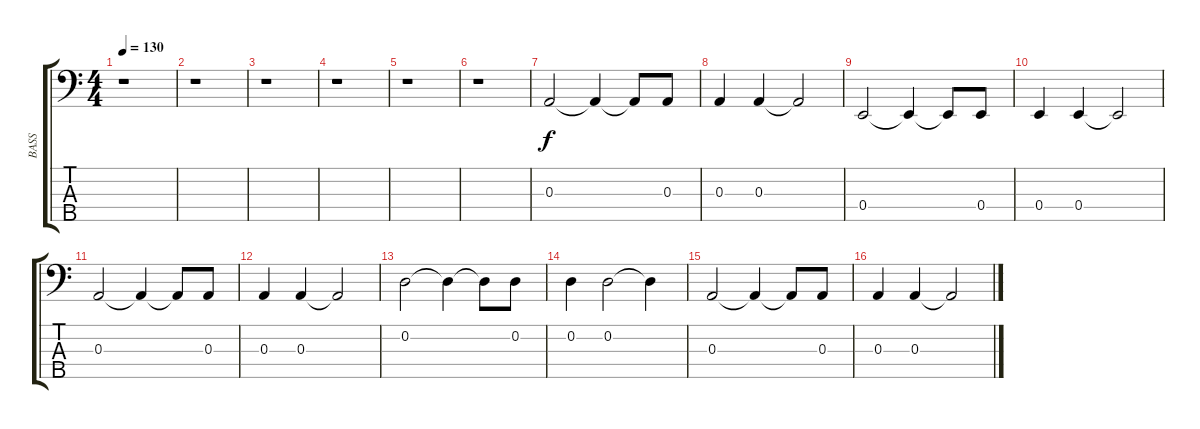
\track ("BASS" "BASS") {instrument electricbassfinger}
\staff {score tabs}
\tuning (G2 D2 A1 E1 B0) {hide}
\ts (4 4)
\tempo 130
\clef f4
\ks c
r.1{dy f instrument electricbassfinger} |
r.1 |
r.1 |
r.1 |
r.1 |
r.1 |
0.3.2 0.3{t}.4 0.3{t}.8 0.3.8 |
0.3.4 0.3.4 0.3{t}.2 |
0.4.2 0.4{t}.4 0.4{t}.8 0.4.8 |
0.4.4 0.4.4 0.4{t}.2 |
0.3.2 0.3{t}.4 0.3{t}.8 0.3.8 |
0.3.4 0.3.4 0.3{t}.2 |
0.2.2 0.2{t}.4 0.2{t}.8 0.2.8 |
0.2.4 0.2.2 0.2{t}.4 |
0.3.2 0.3{t}.4 0.3{t}.8 0.3.8 |
0.3.4 0.3.4 0.3{t}.2
